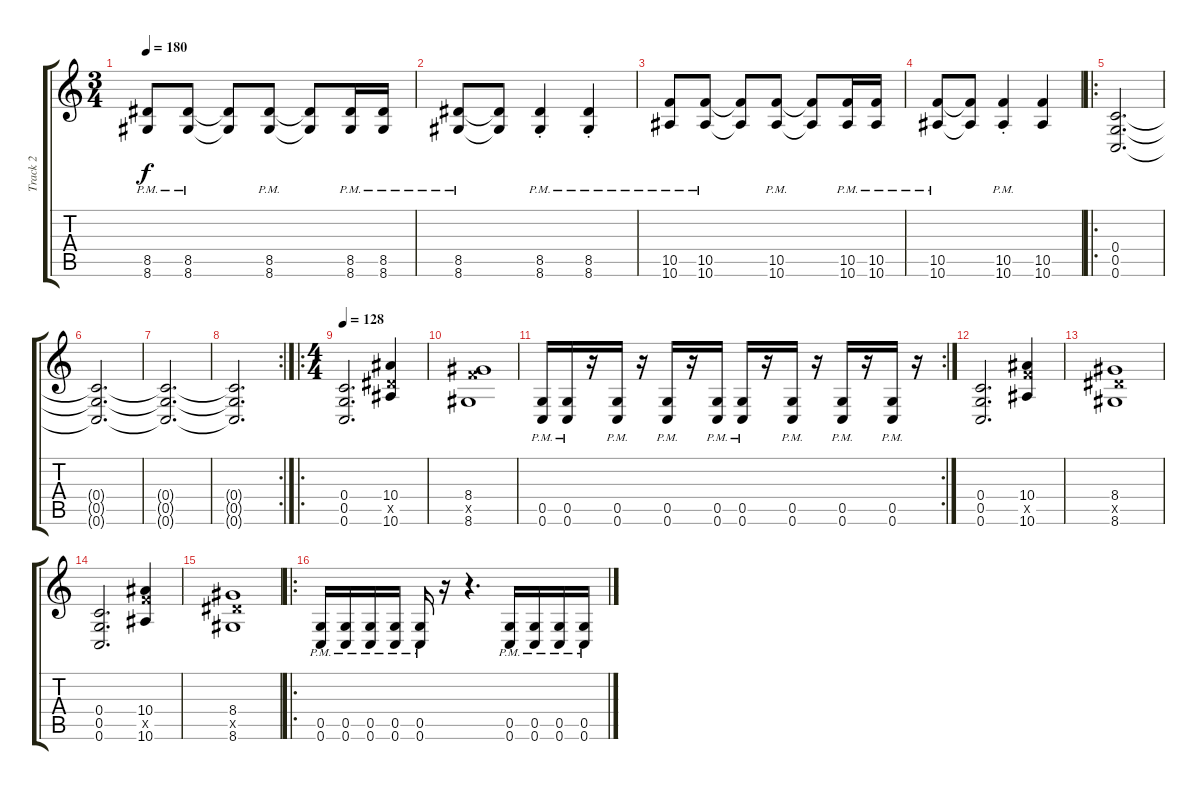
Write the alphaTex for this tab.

\track ("Track 2" "Track 2") {instrument overdrivenguitar}
\staff {score tabs}
\tuning (D4 A3 F3 C3 G2 C2) {hide}
\ts (3 4)
\tempo 180
\clef g2
\ks c
(8.5{pm} 8.6{pm}).8{dy f} (8.5{pm} 8.6{pm}).8 (8.5{t} 8.6{t}).8 (8.5{pm} 8.6{pm}).8 (8.5{t} 8.6{t}).8 (8.5{pm} 8.6{pm}).16 (8.5{pm} 8.6{pm}).16 |
(8.5{pm} 8.6{pm}).8 (8.5{t} 8.6{t}).8 (8.5{pm st} 8.6{pm st}).4 (8.5{pm st} 8.6{pm st}).4 |
(10.5{pm} 10.6{pm}).8 (10.5{pm} 10.6{pm}).8 (10.5{t} 10.6{t}).8 (10.5{pm} 10.6{pm}).8 (10.5{t} 10.6{t}).8 (10.5{pm} 10.6{pm}).16 (10.5{pm} 10.6{pm}).16 |
(10.5{pm} 10.6{pm}).8 (10.5{t} 10.6{t}).8 (10.5{pm st} 10.6{pm st}).4 (10.5 10.6).4 |
\ro
(0.4 0.5 0.6).2{d} |
(0.4{t} 0.5{t} 0.6{t}).2{d} |
(0.4{t} 0.5{t} 0.6{t}).2{d} |
\rc 2
(0.4{t} 0.5{t} 0.6{t}).2{d} |
\ro
\ts (4 4)
\tempo 128
(0.4 0.5 0.6).2{d} (10.4 8.5{x} 10.6).4 |
(8.4 10.5{x} 8.6).1 |
\rc 2
(0.5{pm} 0.6{pm}).16 (0.5{pm} 0.6{pm}).16 r.16 (0.5{pm} 0.6{pm}).16 r.16 (0.5{pm} 0.6{pm}).16 r.16 (0.5{pm} 0.6{pm}).16 (0.5{pm} 0.6{pm}).16 r.16 (0.5{pm} 0.6{pm}).16 r.16 (0.5{pm} 0.6{pm}).16 r.16 (0.5{pm} 0.6{pm}).16 r.16 |
(0.4 0.5 0.6).2{d} (10.4 10.5{x} 10.6).4 |
(8.4 8.5{x} 8.6).1 |
(0.4 0.5 0.6).2{d} (10.4 10.5{x} 10.6).4 |
(8.4 8.5{x} 8.6).1 |
\ro
(0.5{pm} 0.6{pm}).16 (0.5{pm} 0.6{pm}).16 (0.5{pm} 0.6{pm}).16 (0.5{pm} 0.6{pm}).16 (0.5{pm} 0.6{pm}).16 r.16 r.4{d} (0.5{pm} 0.6{pm}).16 (0.5{pm} 0.6{pm}).16 (0.5{pm} 0.6{pm}).16 (0.5{pm} 0.6{pm}).16
